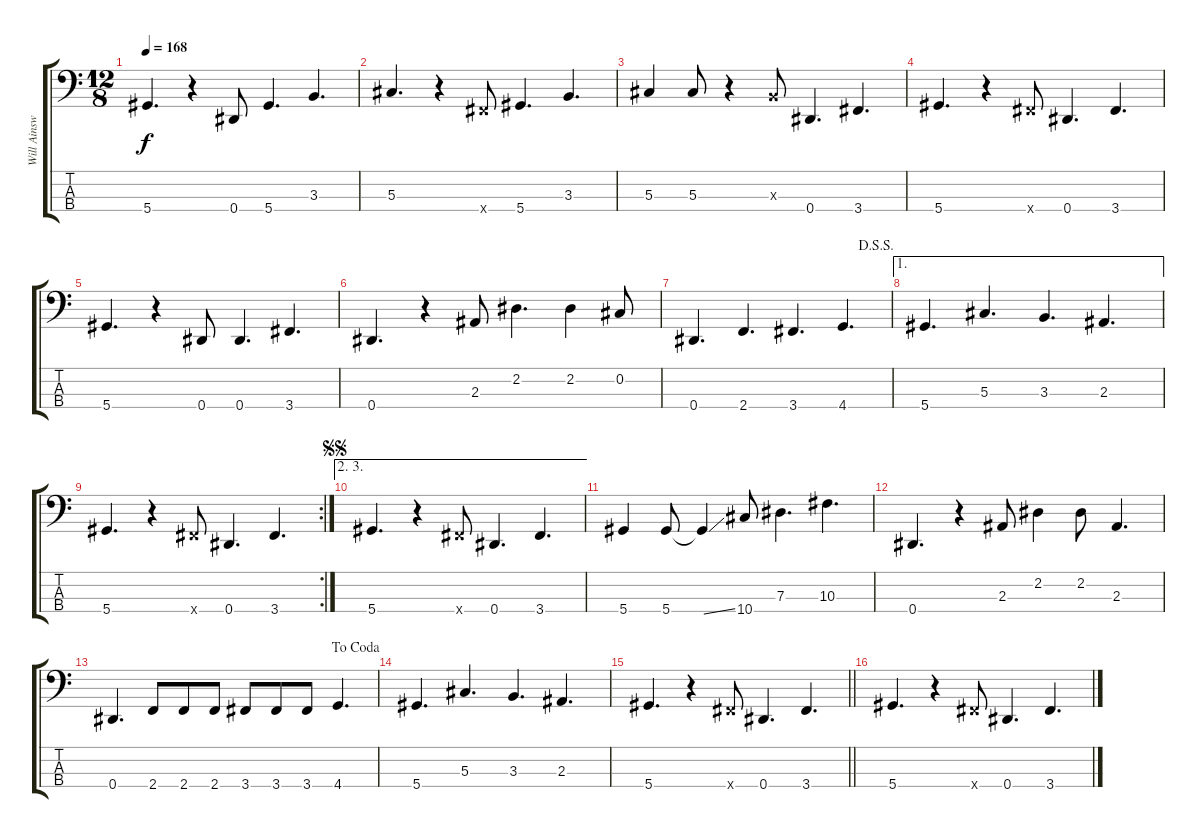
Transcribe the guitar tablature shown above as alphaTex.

\track ("Will Ainsworth" "Will Ainsw") {instrument fretlessbass}
\staff {score tabs}
\tuning (Gb2 Db2 Ab1 Eb1) {hide}
\ts (12 8)
\tempo 168
\clef f4
\ks c
5.4.4{d dy f} r.4 0.4.8 5.4.4{d} 3.3.4{d} |
5.3.4{d} r.4 3.4{x}.8 5.4.4{d} 3.3.4{d} |
5.3.4 5.3.8 r.4 3.3{x}.8 0.4.4{d} 3.4.4{d} |
5.4.4{d} r.4 3.4{x}.8 0.4.4{d} 3.4.4{d} |
5.4.4{d} r.4 0.4.8 0.4.4{d} 3.4.4{d} |
0.4.4{d} r.4 2.3.8 2.2.4{d} 2.2.4 0.2.8 |
\jump dalsegnosegno
0.4.4{d} 2.4.4{d} 3.4.4{d} 4.4.4{d} |
\ae 1
5.4.4{d} 5.3.4{d} 3.3.4{d} 2.3.4{d} |
\rc 2
5.4.4{d} r.4 3.4{x}.8 0.4.4{d} 3.4.4{d} |
\ae (2 3)
\jump segnosegno
5.4.4{d} r.4 3.4{x}.8 0.4.4{d} 3.4.4{d} |
5.4.4 5.4.8 5.4{ss t}.4 10.4.8 7.3.4{d} 10.3.4{d} |
0.4.4{d} r.4 2.3.8 2.2.4 2.2.8 2.3.4{d} |
\jump dacoda
0.4.4{d} 2.4.8 2.4.8 2.4.8 3.4.8 3.4.8 3.4.8 4.4.4{d} |
5.4.4{d} 5.3.4{d} 3.3.4{d} 2.3.4{d} |
\barLineRight lightlight
5.4.4{d} r.4 3.4{x}.8 0.4.4{d} 3.4.4{d} |
5.4.4{d} r.4 3.4{x}.8 0.4.4{d} 3.4.4{d}
